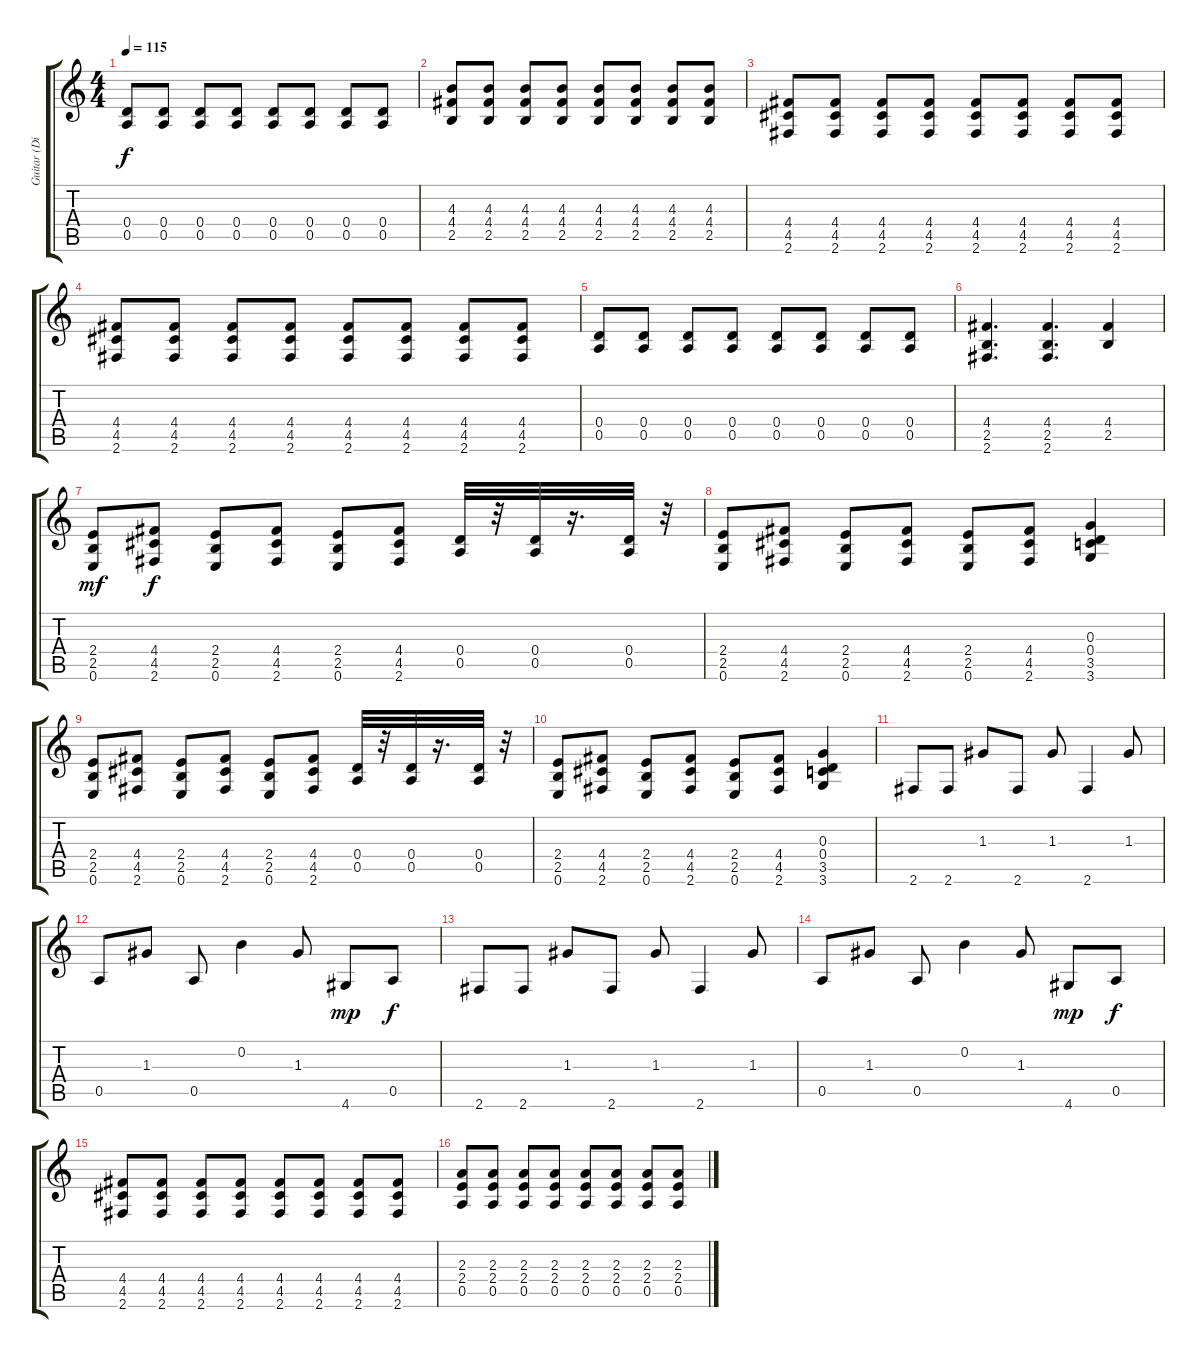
\track ("Guitar (Distortion)" "Guitar (Di") {instrument overdrivenguitar}
\staff {score tabs}
\tuning (E4 B3 G3 D3 A2 E2) {hide}
\ts (4 4)
\tempo 115
\clef g2
\ks c
(0.4 0.5).8{dy f} (0.4 0.5).8 (0.4 0.5).8 (0.4 0.5).8 (0.4 0.5).8 (0.4 0.5).8 (0.4 0.5).8 (0.4 0.5).8 |
(4.3 4.4 2.5).8 (4.3 4.4 2.5).8 (4.3 4.4 2.5).8 (4.3 4.4 2.5).8 (4.3 4.4 2.5).8 (4.3 4.4 2.5).8 (4.3 4.4 2.5).8 (4.3 4.4 2.5).8 |
(4.4 4.5 2.6).8 (4.4 4.5 2.6).8 (4.4 4.5 2.6).8 (4.4 4.5 2.6).8 (4.4 4.5 2.6).8 (4.4 4.5 2.6).8 (4.4 4.5 2.6).8 (4.4 4.5 2.6).8 |
(4.4 4.5 2.6).8 (4.4 4.5 2.6).8 (4.4 4.5 2.6).8 (4.4 4.5 2.6).8 (4.4 4.5 2.6).8 (4.4 4.5 2.6).8 (4.4 4.5 2.6).8 (4.4 4.5 2.6).8 |
(0.4 0.5).8 (0.4 0.5).8 (0.4 0.5).8 (0.4 0.5).8 (0.4 0.5).8 (0.4 0.5).8 (0.4 0.5).8 (0.4 0.5).8 |
(4.4 2.5 2.6).4{d} (4.4 2.5 2.6).4{d} (4.4 2.5).4 |
(2.4 2.5 0.6).8{dy mf} (4.4 4.5 2.6).8{dy f} (2.4 2.5 0.6).8 (4.4 4.5 2.6).8 (2.4 2.5 0.6).8 (4.4 4.5 2.6).8 (0.4 0.5).32 r.32 (0.4 0.5).32 r.16{d} (0.4 0.5).32 r.32 |
(2.4 2.5 0.6).8 (4.4 4.5 2.6).8 (2.4 2.5 0.6).8 (4.4 4.5 2.6).8 (2.4 2.5 0.6).8 (4.4 4.5 2.6).8 (0.3 0.4 3.5 3.6).4 |
(2.4 2.5 0.6).8 (4.4 4.5 2.6).8 (2.4 2.5 0.6).8 (4.4 4.5 2.6).8 (2.4 2.5 0.6).8 (4.4 4.5 2.6).8 (0.4 0.5).32 r.32 (0.4 0.5).32 r.16{d} (0.4 0.5).32 r.32 |
(2.4 2.5 0.6).8 (4.4 4.5 2.6).8 (2.4 2.5 0.6).8 (4.4 4.5 2.6).8 (2.4 2.5 0.6).8 (4.4 4.5 2.6).8 (0.3 0.4 3.5 3.6).4 |
2.6.8 2.6.8 1.3.8 2.6.8 1.3.8 2.6.4 1.3.8 |
0.5.8 1.3.8 0.5.8 0.2.4 1.3.8 4.6.8{dy mp} 0.5.8{dy f} |
2.6.8 2.6.8 1.3.8 2.6.8 1.3.8 2.6.4 1.3.8 |
0.5.8 1.3.8 0.5.8 0.2.4 1.3.8 4.6.8{dy mp} 0.5.8{dy f} |
(4.4 4.5 2.6).8{instrument electricguitarmuted} (4.4 4.5 2.6).8 (4.4 4.5 2.6).8 (4.4 4.5 2.6).8 (4.4 4.5 2.6).8 (4.4 4.5 2.6).8 (4.4 4.5 2.6).8 (4.4 4.5 2.6).8 |
(2.3 2.4 0.5).8 (2.3 2.4 0.5).8 (2.3 2.4 0.5).8 (2.3 2.4 0.5).8 (2.3 2.4 0.5).8 (2.3 2.4 0.5).8 (2.3 2.4 0.5).8 (2.3 2.4 0.5).8
